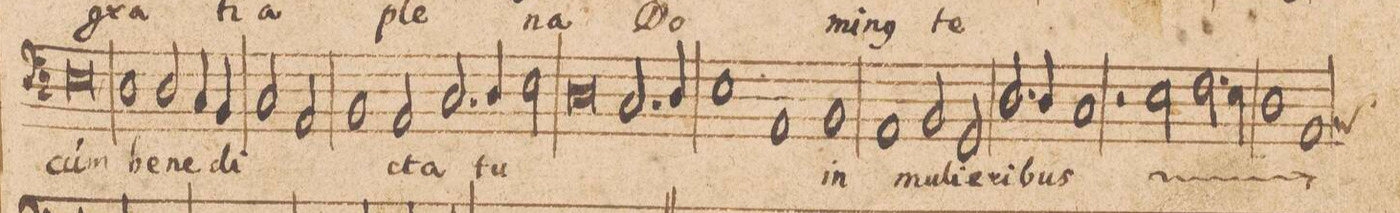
**kern	**text
*I"BASSVS.	*
*clefF4	*
*k[]	*
*met(c|)	*
*M2/1	*
0E	-cum
=33-	=33-
1D	be-
=34-	=34-
2D/	-ne-
4C/	-di-
4BB/	.
2C/	.
2AA/	.
=35-	=35-
1BB	.
2AA/	-cta
2.C/	tu
=36-	=36-
4D/	.
2E\	.
0D	.
=37-	=37-
2.C/	.
4D/	.
=38-	=38-
1E	.
1AA	.
=39-	=39-
1BB	in
1AA	.
=40-	=40-
2BB/	mu-
2GG/	-li-
2.D/	-e-
4D/	-ri-
=41-	=41-
1C	-bus
2r	.
*	*ij
2E\	in
=42-	=42-
2.F\	mu-
4E\	.
1D	.
=43-	=43-
*custos:BB	*
1AA	-li-
*-	*-
